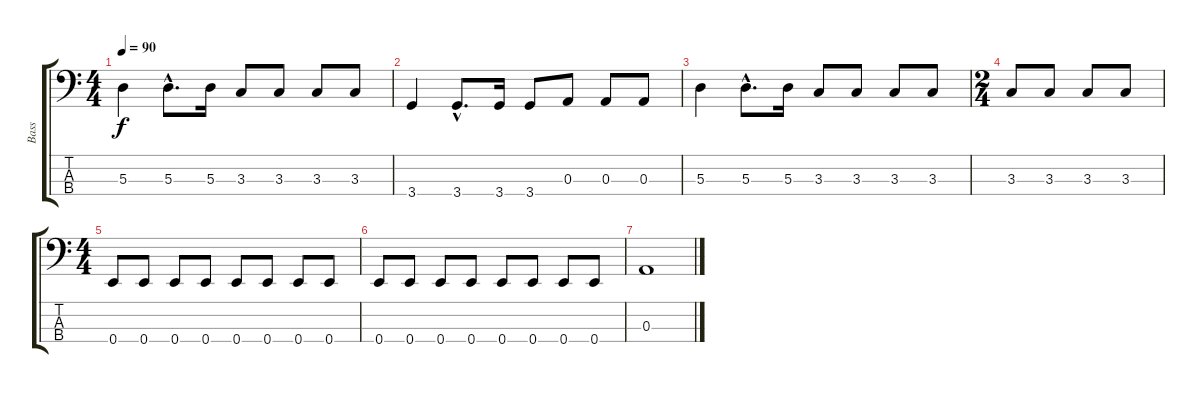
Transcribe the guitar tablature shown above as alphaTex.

\track ("Bass" "Bass") {instrument electricbassfinger}
\staff {score tabs}
\tuning (G2 D2 A1 E1) {hide}
\ts (4 4)
\tempo 90
\clef f4
\ks c
5.3.4{dy f} 5.3{hac}.8{d} 5.3.16 3.3.8 3.3.8 3.3.8 3.3.8 |
3.4.4 3.4{hac}.8{d} 3.4.16 3.4.8 0.3.8 0.3.8 0.3.8 |
5.3.4 5.3{hac}.8{d} 5.3.16 3.3.8 3.3.8 3.3.8 3.3.8 |
\ts (2 4)
3.3.8 3.3.8 3.3.8 3.3.8 |
\ts (4 4)
0.4.8 0.4.8 0.4.8 0.4.8 0.4.8 0.4.8 0.4.8 0.4.8 |
0.4.8 0.4.8 0.4.8 0.4.8 0.4.8 0.4.8 0.4.8 0.4.8 |
0.3.1
